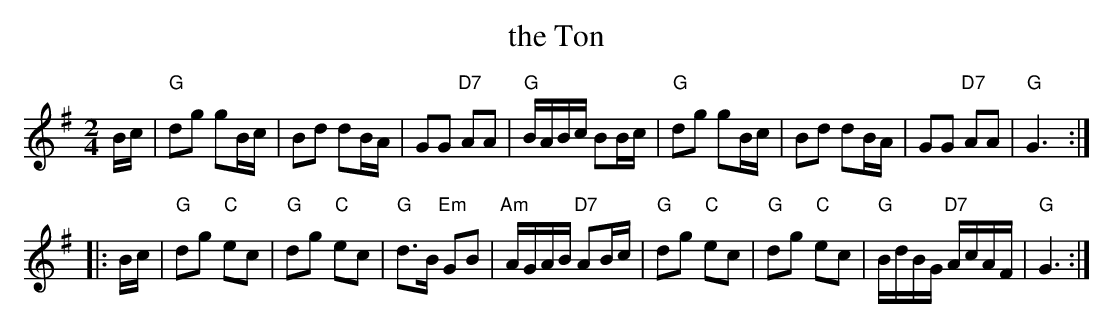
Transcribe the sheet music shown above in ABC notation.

X:1
T: the Ton
M: 2/4
L: 1/8
K: G
   B/c/ \
| "G"dg gB/c/ | Bd dB/A/ | GG "D7"AA | "G"B/A/B/c/ BB/c/ \
| "G"dg gB/c/ | Bd dB/A/ | GG "D7"AA | "G"G3 :|
|: B/c/ \
| "G"dg "C"ec | "G"dg "C"ec | "G"d>B "Em"GB | "Am"A/G/A/B/ "D7"AB/c/ \
| "G"dg "C"ec | "G"dg "C"ec | "G"B/d/B/G/ "D7"A/c/A/F/ | "G"G3 :|
